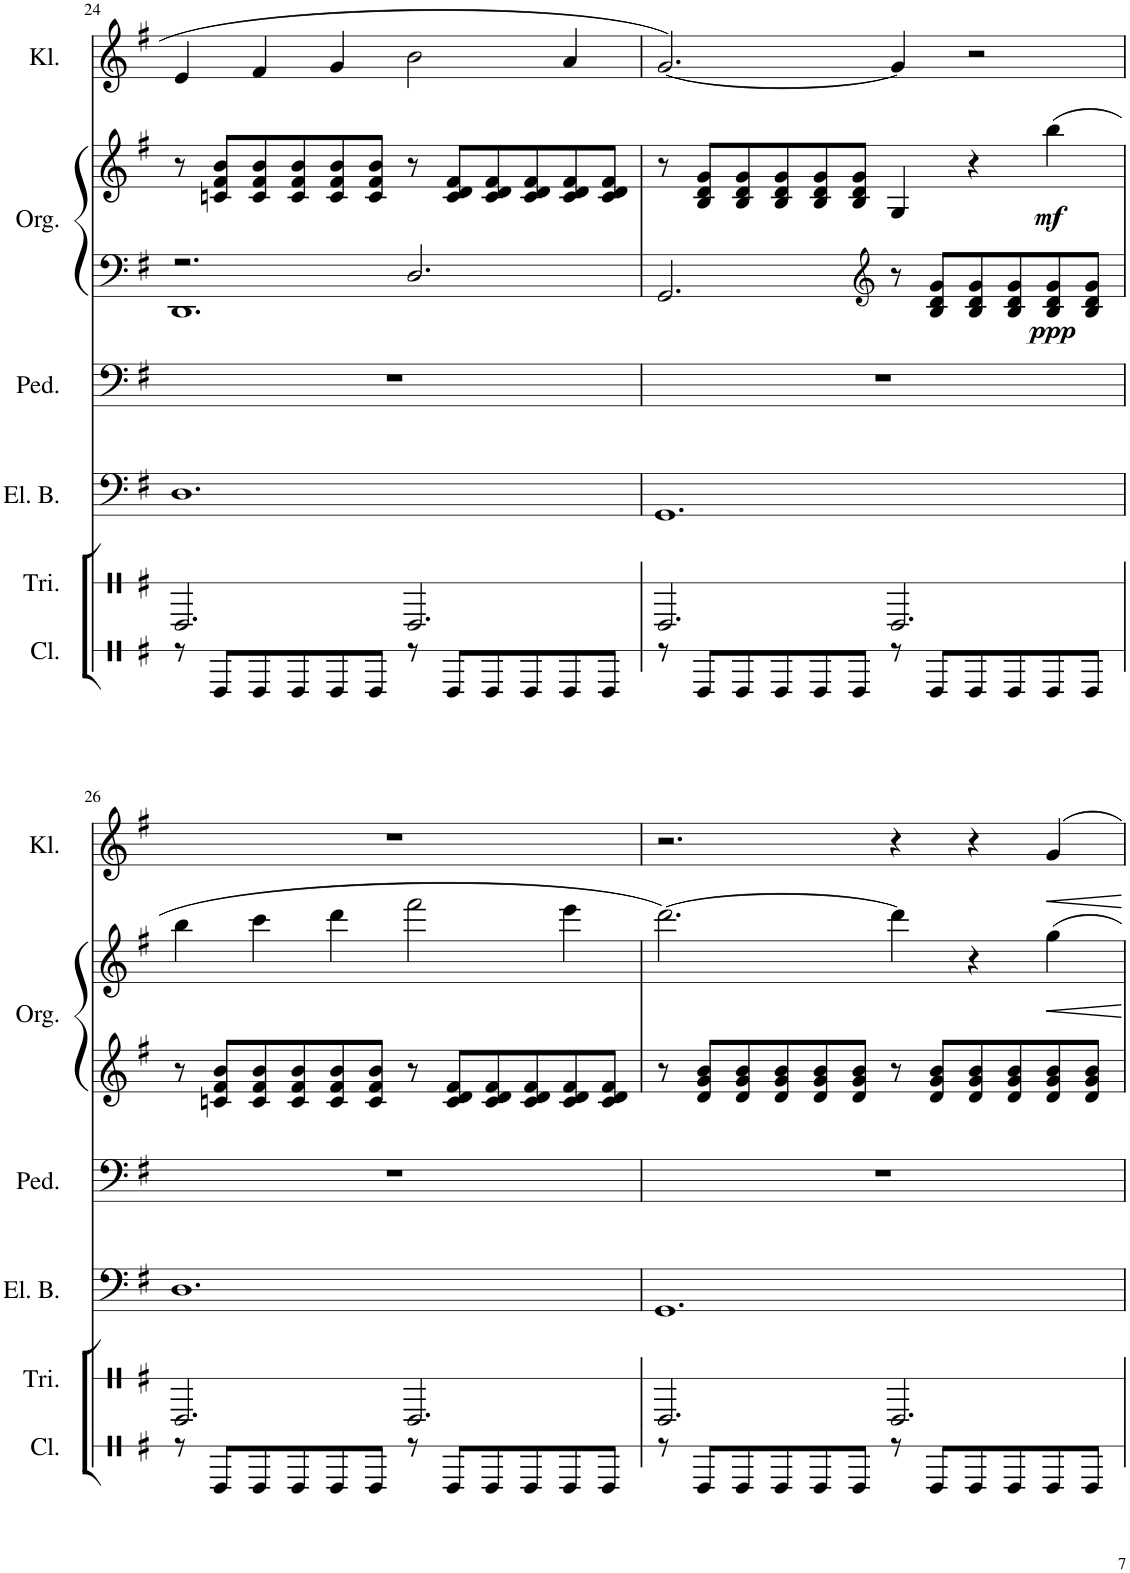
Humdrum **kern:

**kern	**kern	**kern	**kern	**kern	**kern	**dynam	**kern
*part6	*part5	*part4	*part3	*part2	*part2	*part2	*part1
*staff7	*staff6	*staff5	*staff4	*staff3	*staff2	*staff2/3	*staff1
*I"Claves	*I"Triangel	*I"Electric Bass	*I"Org. Pedal	*I"Orgel	*	*	*I"Klarinette
*I'Cl.	*I'Tri.	*I'El. B.	*I'Ped.	*I'Org.	*	*	*I'Kl.
!!LO:PB:g=z
*clefX	*clefX	*clefF4	*clefF4	*clefF4	*clefG2	*	*clefG2
*Trd1c2	*	*	*	*	*	*	*Trd1c2
*k[f#]	*k[f#]	*k[f#]	*k[f#]	*k[f#]	*k[f#]	*	*k[f#]
*M6/4	*M6/4	*M6/4	*M6/4	*M6/4	*M6/4	*	*M6/4
=24	=24	=24	=24	=24	=24	=24	=24
*	*	*	*	*^	*	*	*
8r	2.e/	1.D	1.r	2.r	1.DD	8r	.	4e/
8e/L	.	.	.	.	.	8cn/ 8f#/ 8b/L	.	.
8e/	.	.	.	.	.	8c/ 8f#/ 8b/	.	4f#/
8e/	.	.	.	.	.	8c/ 8f#/ 8b/	.	.
8e/	.	.	.	.	.	8c/ 8f#/ 8b/	.	4g/
8e/J	.	.	.	.	.	8c/ 8f#/ 8b/J	.	.
8r	2.e/	.	.	2.D/	.	8r	.	2b\
8e/L	.	.	.	.	.	8c/ 8d/ 8f#/L	.	.
8e/	.	.	.	.	.	8c/ 8d/ 8f#/	.	.
8e/	.	.	.	.	.	8c/ 8d/ 8f#/	.	.
8e/	.	.	.	.	.	8c/ 8d/ 8f#/	.	4a/
8e/J	.	.	.	.	.	8c/ 8d/ 8f#/J	.	.
*	*	*	*	*v	*v	*	*	*
=25	=25	=25	=25	=25	=25	=25	=25
8r	2.e/	1.GG	1.r	2.GG/	8r	.	[2.g/
8e/L	.	.	.	.	8B/ 8d/ 8g/L	.	.
8e/	.	.	.	.	8B/ 8d/ 8g/	.	.
8e/	.	.	.	.	8B/ 8d/ 8g/	.	.
8e/	.	.	.	.	8B/ 8d/ 8g/	.	.
8e/J	.	.	.	.	8B/ 8d/ 8g/J	.	.
*	*	*	*	*clefG2	*	*	*
8r	2.e/	.	.	8r	4G/	.	4g/]
8e/L	.	.	.	8B/ 8d/ 8g/L	.	.	.
8e/	.	.	.	8B/ 8d/ 8g/	4r	.	2r
8e/	.	.	.	8B/ 8d/ 8g/	.	.	.
!	!	!	!	!	!	!LO:DY:b=2	!
!	!	!	!	!	!	!LO:DY:n=1:b	!
8e/	.	.	.	8B/ 8d/ 8g/	(4bb\	ppp mf	.
8e/J	.	.	.	8B/ 8d/ 8g/J	.	.	.
!!LO:LB:g=z
=26	=26	=26	=26	=26	=26	=26	=26
8r	2.e/	1.D	1.r	8r	4bb\	.	1.r
8e/L	.	.	.	8cn/ 8f#/ 8b/L	.	.	.
8e/	.	.	.	8c/ 8f#/ 8b/	4ccc\	.	.
8e/	.	.	.	8c/ 8f#/ 8b/	.	.	.
8e/	.	.	.	8c/ 8f#/ 8b/	4ddd\	.	.
8e/J	.	.	.	8c/ 8f#/ 8b/J	.	.	.
8r	2.e/	.	.	8r	2fff#\	.	.
8e/L	.	.	.	8c/ 8d/ 8f#/L	.	.	.
8e/	.	.	.	8c/ 8d/ 8f#/	.	.	.
8e/	.	.	.	8c/ 8d/ 8f#/	.	.	.
8e/	.	.	.	8c/ 8d/ 8f#/	4eee\	.	.
8e/J	.	.	.	8c/ 8d/ 8f#/J	.	.	.
=27	=27	=27	=27	=27	=27	=27	=27
8r	2.e/	1.GG	1.r	8r	[2.ddd\)	.	2.r
8e/L	.	.	.	8d/ 8g/ 8b/L	.	.	.
8e/	.	.	.	8d/ 8g/ 8b/	.	.	.
8e/	.	.	.	8d/ 8g/ 8b/	.	.	.
8e/	.	.	.	8d/ 8g/ 8b/	.	.	.
8e/J	.	.	.	8d/ 8g/ 8b/J	.	.	.
8r	2.e/	.	.	8r	4ddd\]	.	4r
8e/L	.	.	.	8d/ 8g/ 8b/L	.	.	.
8e/	.	.	.	8d/ 8g/ 8b/	4r	.	4r
8e/	.	.	.	8d/ 8g/ 8b/	.	.	.
8e/	.	.	.	8d/ 8g/ 8b/	4gg\	.	4g/
8e/J	.	.	.	8d/ 8g/ 8b/J	.	.	.
=	=	=	=	=	=	=	=
*-	*-	*-	*-	*-	*-	*-	*-
